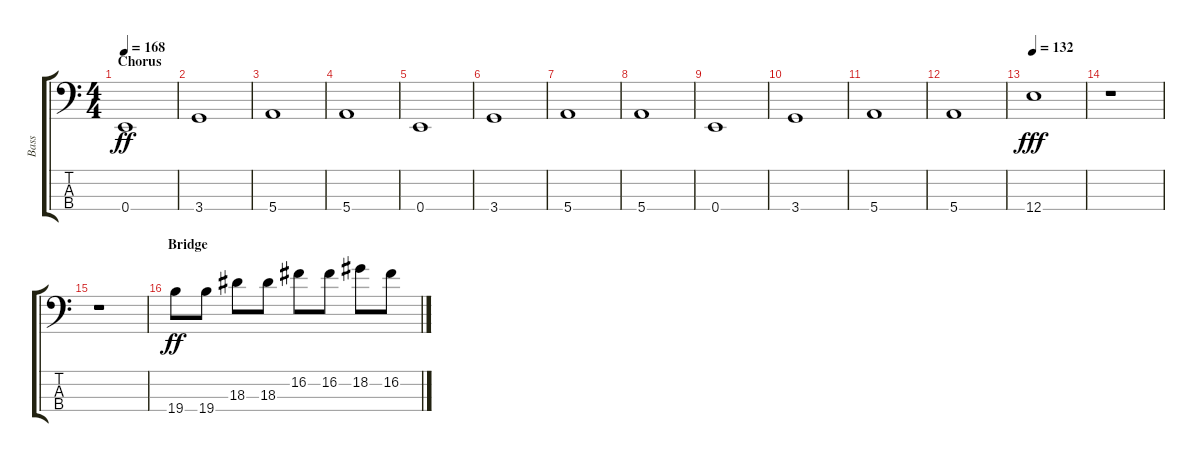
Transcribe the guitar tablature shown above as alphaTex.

\track ("Bass" "Bass") {instrument electricbasspick}
\staff {score tabs}
\tuning (G2 D2 A1 E1) {hide}
\ts (4 4)
\section ("" "Chorus")
\tempo 168
\clef f4
\ks c
0.4.1{dy ff} |
3.4.1 |
5.4.1 |
5.4.1 |
0.4.1 |
3.4.1 |
5.4.1 |
5.4.1 |
0.4.1 |
3.4.1 |
5.4.1 |
5.4.1 |
\tempo 132
12.4.1{dy fff} |
r.1 |
r.1 |
\section ("" "Bridge")
19.4.8{dy ff} 19.4.8 18.3.8 18.3.8 16.2.8 16.2.8 18.2.8 16.2.8
